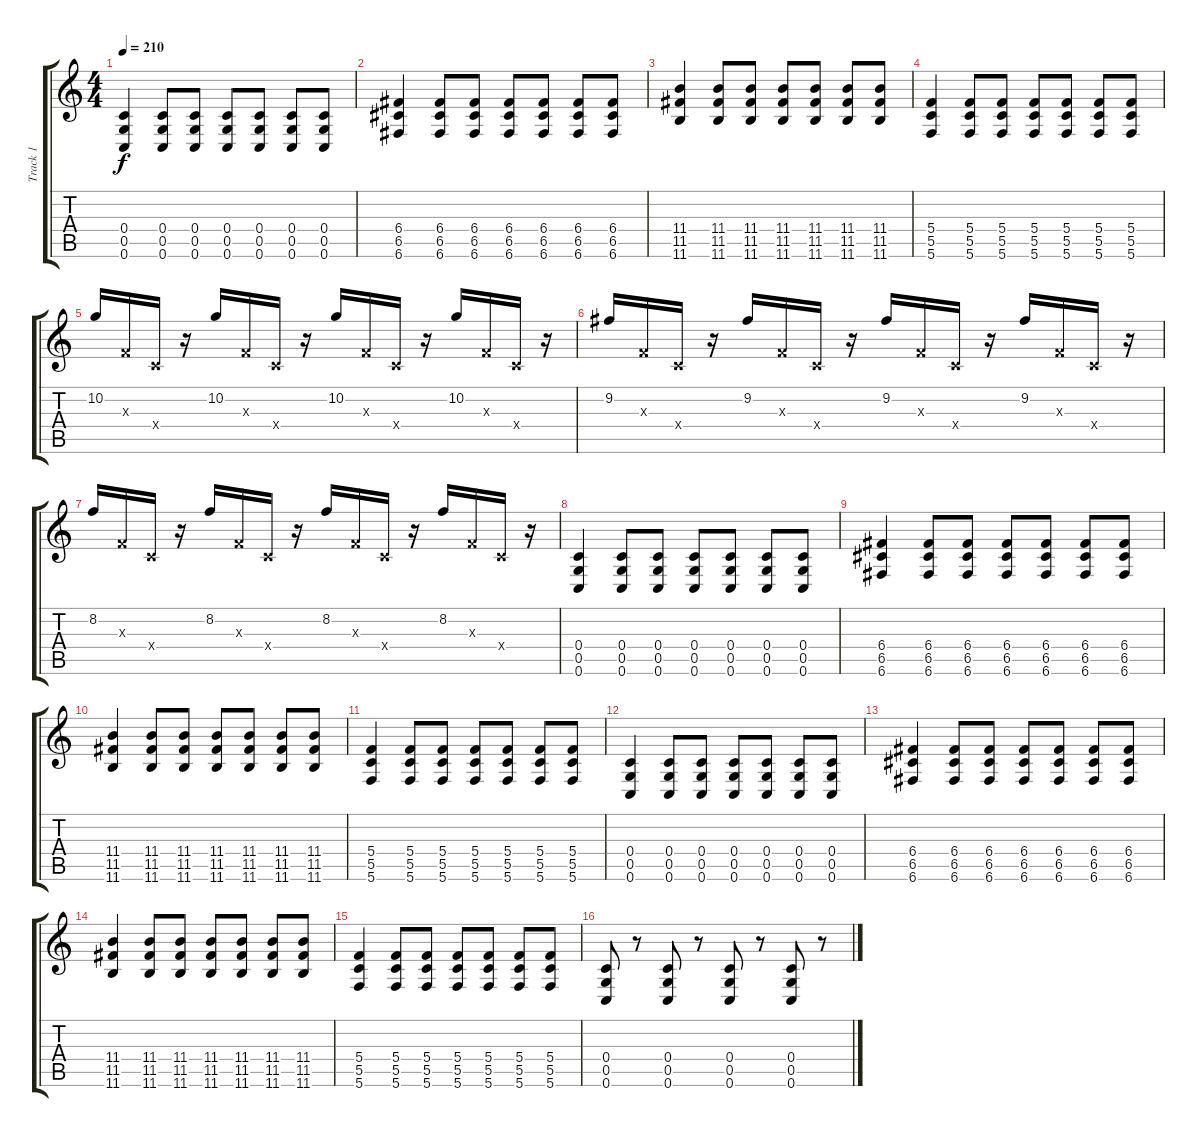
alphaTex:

\track ("Track 1" "Track 1") {instrument overdrivenguitar}
\staff {score tabs}
\tuning (D4 A3 F3 C3 G2 C2) {hide}
\ts (4 4)
\tempo 210
\clef g2
\ks c
(0.4 0.5 0.6).4{dy f} (0.4 0.5 0.6).8 (0.4 0.5 0.6).8 (0.4 0.5 0.6).8 (0.4 0.5 0.6).8 (0.4 0.5 0.6).8 (0.4 0.5 0.6).8 |
(6.4 6.5 6.6).4 (6.4 6.5 6.6).8 (6.4 6.5 6.6).8 (6.4 6.5 6.6).8 (6.4 6.5 6.6).8 (6.4 6.5 6.6).8 (6.4 6.5 6.6).8 |
(11.4 11.5 11.6).4 (11.4 11.5 11.6).8 (11.4 11.5 11.6).8 (11.4 11.5 11.6).8 (11.4 11.5 11.6).8 (11.4 11.5 11.6).8 (11.4 11.5 11.6).8 |
(5.4 5.5 5.6).4 (5.4 5.5 5.6).8 (5.4 5.5 5.6).8 (5.4 5.5 5.6).8 (5.4 5.5 5.6).8 (5.4 5.5 5.6).8 (5.4 5.5 5.6).8 |
10.2.16 0.3{x}.16 0.4{x}.16 r.16 10.2.16 0.3{x}.16 0.4{x}.16 r.16 10.2.16 0.3{x}.16 0.4{x}.16 r.16 10.2.16 0.3{x}.16 0.4{x}.16 r.16 |
9.2.16 0.3{x}.16 0.4{x}.16 r.16 9.2.16 0.3{x}.16 0.4{x}.16 r.16 9.2.16 0.3{x}.16 0.4{x}.16 r.16 9.2.16 0.3{x}.16 0.4{x}.16 r.16 |
8.2.16 0.3{x}.16 0.4{x}.16 r.16 8.2.16 0.3{x}.16 0.4{x}.16 r.16 8.2.16 0.3{x}.16 0.4{x}.16 r.16 8.2.16 0.3{x}.16 0.4{x}.16 r.16 |
(0.4 0.5 0.6).4 (0.4 0.5 0.6).8 (0.4 0.5 0.6).8 (0.4 0.5 0.6).8 (0.4 0.5 0.6).8 (0.4 0.5 0.6).8 (0.4 0.5 0.6).8 |
(6.4 6.5 6.6).4 (6.4 6.5 6.6).8 (6.4 6.5 6.6).8 (6.4 6.5 6.6).8 (6.4 6.5 6.6).8 (6.4 6.5 6.6).8 (6.4 6.5 6.6).8 |
(11.4 11.5 11.6).4 (11.4 11.5 11.6).8 (11.4 11.5 11.6).8 (11.4 11.5 11.6).8 (11.4 11.5 11.6).8 (11.4 11.5 11.6).8 (11.4 11.5 11.6).8 |
(5.4 5.5 5.6).4 (5.4 5.5 5.6).8 (5.4 5.5 5.6).8 (5.4 5.5 5.6).8 (5.4 5.5 5.6).8 (5.4 5.5 5.6).8 (5.4 5.5 5.6).8 |
(0.4 0.5 0.6).4 (0.4 0.5 0.6).8 (0.4 0.5 0.6).8 (0.4 0.5 0.6).8 (0.4 0.5 0.6).8 (0.4 0.5 0.6).8 (0.4 0.5 0.6).8 |
(6.4 6.5 6.6).4 (6.4 6.5 6.6).8 (6.4 6.5 6.6).8 (6.4 6.5 6.6).8 (6.4 6.5 6.6).8 (6.4 6.5 6.6).8 (6.4 6.5 6.6).8 |
(11.4 11.5 11.6).4 (11.4 11.5 11.6).8 (11.4 11.5 11.6).8 (11.4 11.5 11.6).8 (11.4 11.5 11.6).8 (11.4 11.5 11.6).8 (11.4 11.5 11.6).8 |
(5.4 5.5 5.6).4 (5.4 5.5 5.6).8 (5.4 5.5 5.6).8 (5.4 5.5 5.6).8 (5.4 5.5 5.6).8 (5.4 5.5 5.6).8 (5.4 5.5 5.6).8 |
(0.4 0.5 0.6).8 r.8 (0.4 0.5 0.6).8 r.8 (0.4 0.5 0.6).8 r.8 (0.4 0.5 0.6).8 r.8
